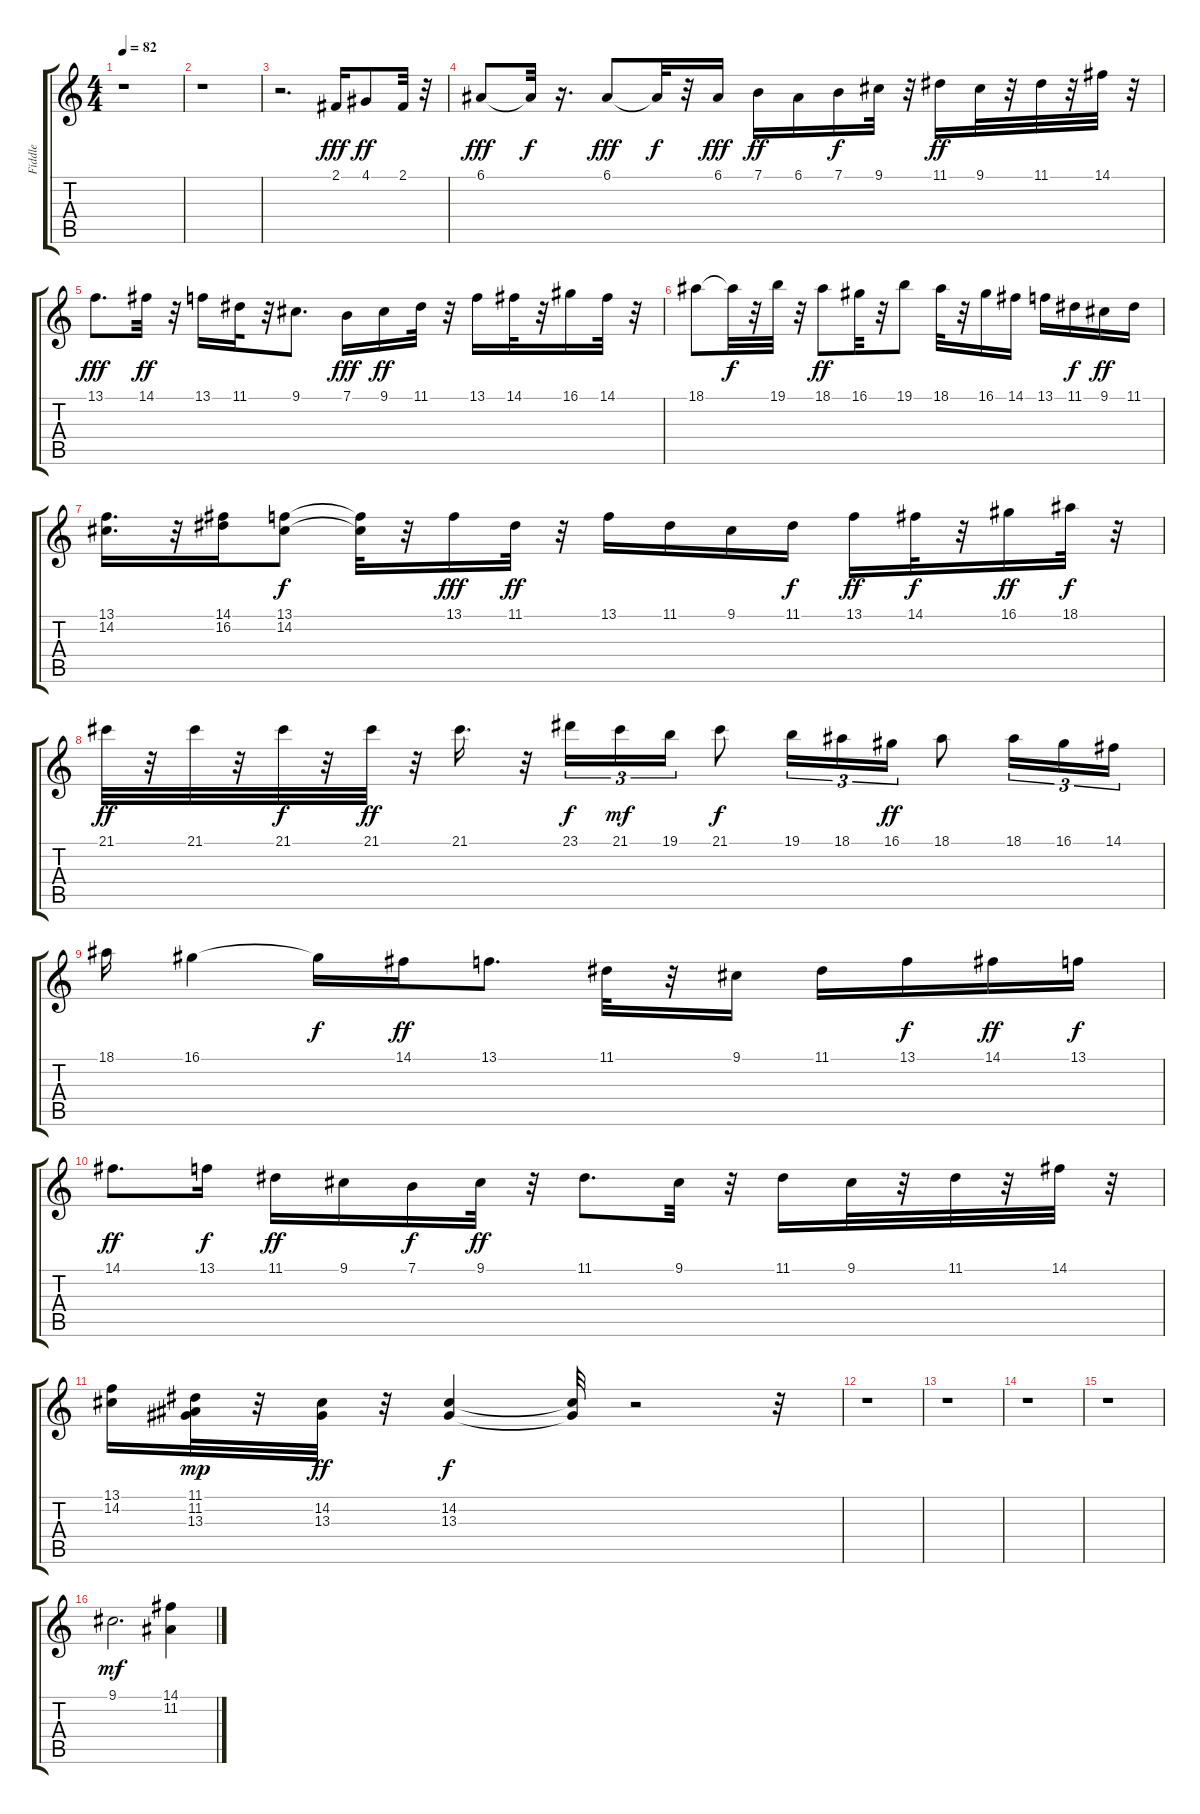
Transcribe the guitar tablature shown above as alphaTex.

\track ("Fiddle    " "Fiddle    ") {instrument fiddle}
\staff {score tabs}
\tuning (E4 B3 G3 D3 A2 E2) {hide}
\ts (4 4)
\tempo 82
\clef g2
\ks c
r.1{dy mf} |
r.1 |
r.2{d} 2.1.16{dy fff} 4.1.8{dy ff} 2.1.32 r.32 |
6.1.8{dy fff} 6.1{t}.32{dy f} r.16{d} 6.1.8{dy fff} 6.1{t}.32{dy f} r.32 6.1.16{dy fff} 7.1.16{dy ff} 6.1.16 7.1.16{dy f} 9.1.32 r.32 11.1.16{dy ff} 9.1.32 r.32 11.1.32 r.32 14.1.32 r.32 |
13.1.8{d dy fff} 14.1.32{dy ff} r.32 13.1.16 11.1.32 r.32 9.1.8{d} 7.1.16{dy fff} 9.1.16{dy ff} 11.1.32 r.32 13.1.16 14.1.32 r.32 16.1.16 14.1.32 r.32 |
18.1.8 18.1{t}.32{dy f} r.32 19.1.32 r.32 18.1.8{dy ff} 16.1.32 r.32 19.1.8 18.1.32 r.32 16.1.16 14.1.16 13.1.16 11.1.16{dy f} 9.1.16{dy ff} 11.1.16 |
(13.1 14.2).16{d} r.32 (14.1 16.2).16 (13.1 14.2).8{dy f} (13.1{t} 14.2{t}).32 r.32 13.1.16{dy fff} 11.1.32{dy ff} r.32 13.1.16 11.1.16 9.1.16 11.1.16{dy f} 13.1.16{dy ff} 14.1.32{dy f} r.32 16.1.16{dy ff} 18.1.32{dy f} r.32 |
21.1.32{dy ff} r.32 21.1.32 r.32 21.1.32{dy f} r.32 21.1.32{dy ff} r.32 21.1.16{d} r.32 23.1.16{tu (3 2) dy f} 21.1.16{tu (3 2) dy mf} 19.1.16{tu (3 2)} 21.1.8{dy f} 19.1.16{tu (3 2)} 18.1.16{tu (3 2)} 16.1.16{tu (3 2) dy ff} 18.1.8 18.1.16{tu (3 2)} 16.1.16{tu (3 2)} 14.1.16{tu (3 2)} |
18.1.16 16.1.4 16.1{t}.16{dy f} 14.1.16{dy ff} 13.1.8{d} 11.1.32 r.32 9.1.16 11.1.16 13.1.16{dy f} 14.1.16{dy ff} 13.1.16{dy f} |
14.1.8{d dy ff} 13.1.16{dy f} 11.1.16{dy ff} 9.1.16 7.1.16{dy f} 9.1.32{dy ff} r.32 11.1.8{d} 9.1.32 r.32 11.1.16 9.1.32 r.32 11.1.32 r.32 14.1.32 r.32 |
(13.1 14.2).16 (11.1 11.2 13.3).32{dy mp} r.32 (14.2 13.3).32{dy ff} r.32 (14.2 13.3).4{dy f} (14.2{t} 13.3{t}).32 r.2 r.32 |
r.1 |
r.1 |
r.1 |
r.1 |
9.1.2{d dy mf} (14.1 11.2).4
